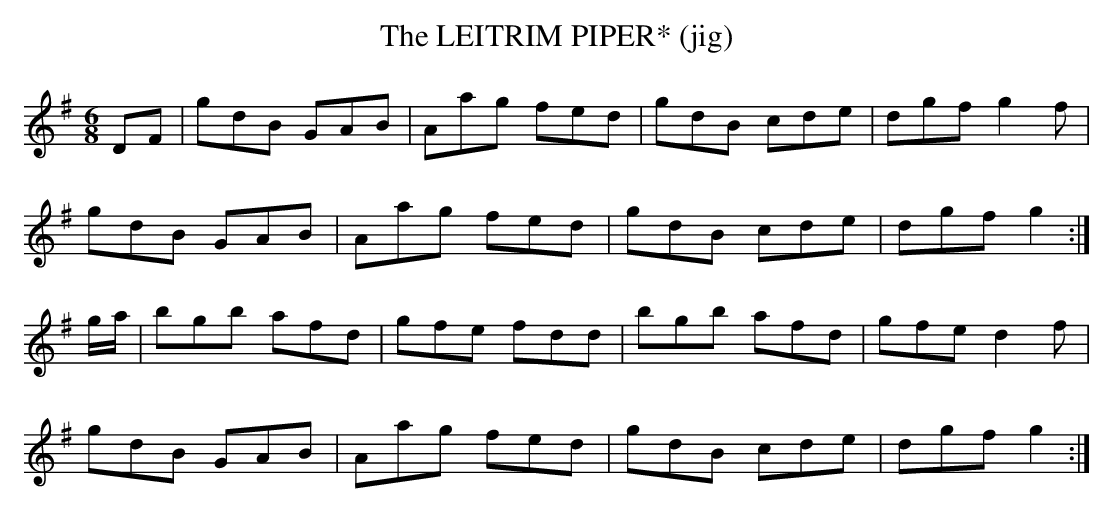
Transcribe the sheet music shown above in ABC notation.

X:1
T:LEITRIM PIPER* (jig), The
L:1/8
M:6/8
K:G
DF|gdB GAB|Aag fed|gdB cde|dgf g2f|
gdB GAB|Aag fed|gdB cde|dgf g2 :|
g/a/|bgb afd|gfe fdd|bgb afd|gfe d2f|
gdB GAB|Aag fed|gdB cde|dgf g2 :|
